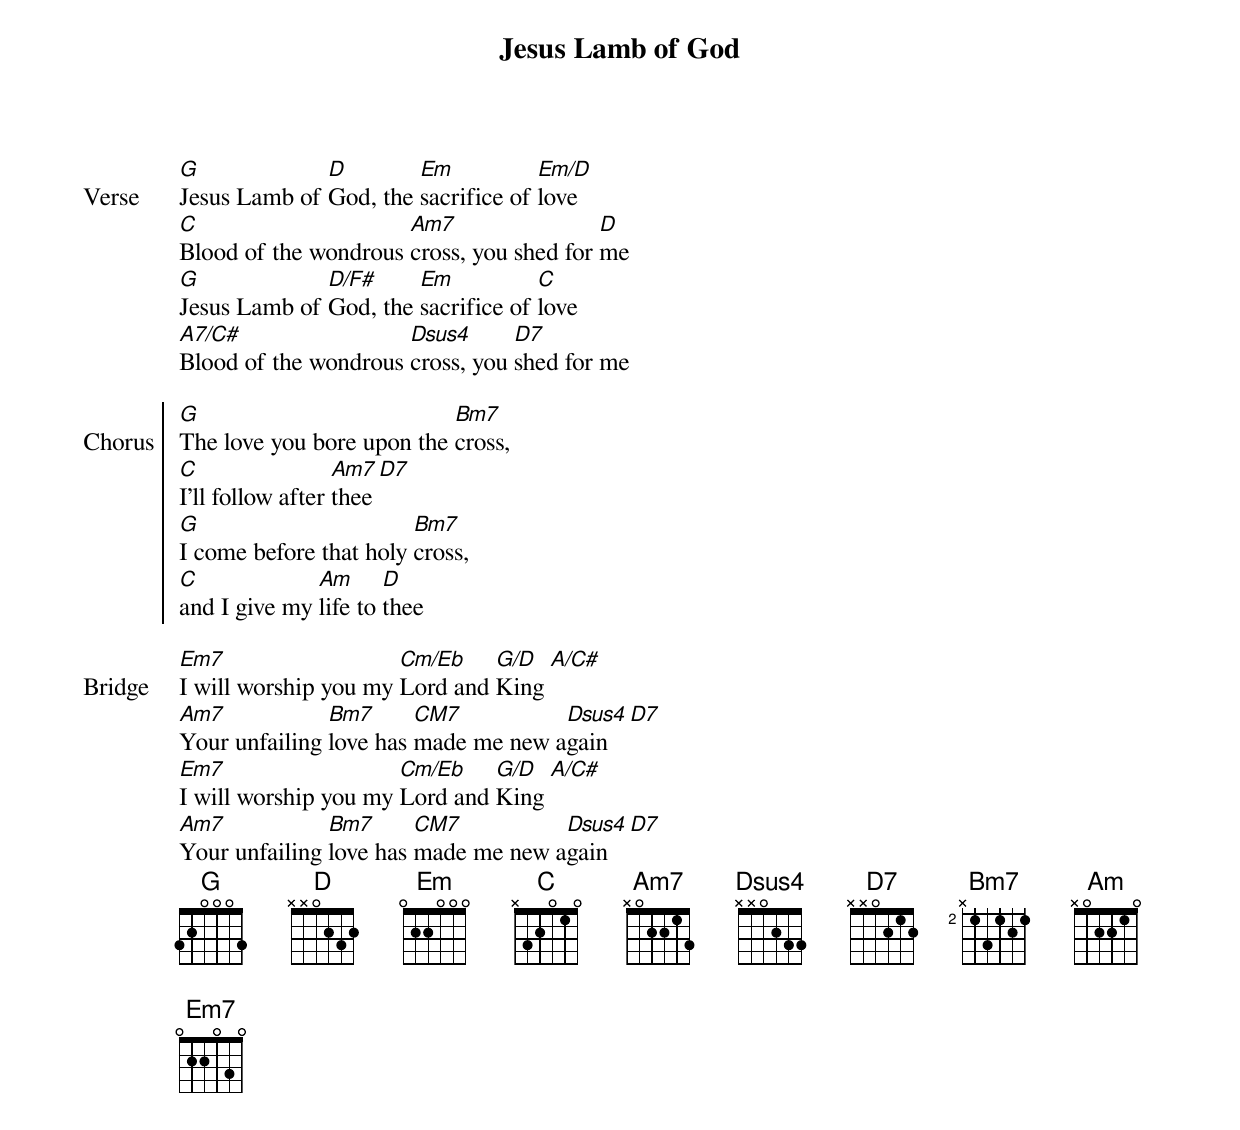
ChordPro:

{title: Jesus Lamb of God}
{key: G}
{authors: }
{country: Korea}
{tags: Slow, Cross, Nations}
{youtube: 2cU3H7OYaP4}
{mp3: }
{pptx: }

{sov Verse}
[G]Jesus Lamb of [D]God, the [Em]sacrifice of [Em/D]love
[C]Blood of the wondrous [Am7]cross, you shed for [D]me
[G]Jesus Lamb of [D/F#]God, the [Em]sacrifice of [C]love
[A7/C#]Blood of the wondrous [Dsus4]cross, you [D7]shed for me

{eov}
{soc Chorus}
[G]The love you bore upon the [Bm7]cross,
[C]I’ll follow after [Am7]thee [D7]
[G]I come before that holy [Bm7]cross,
[C]and I give my [Am]life to [D]thee

{eoc}
{sob Bridge}
[Em7]I will worship you my [Cm/Eb]Lord and [G/D]King [A/C#]
[Am7]Your unfailing [Bm7]love has [CM7]made me new a[Dsus4]gain [D7]
[Em7]I will worship you my [Cm/Eb]Lord and [G/D]King [A/C#]
[Am7]Your unfailing [Bm7]love has [CM7]made me new a[Dsus4]gain [D7]
{eob}
